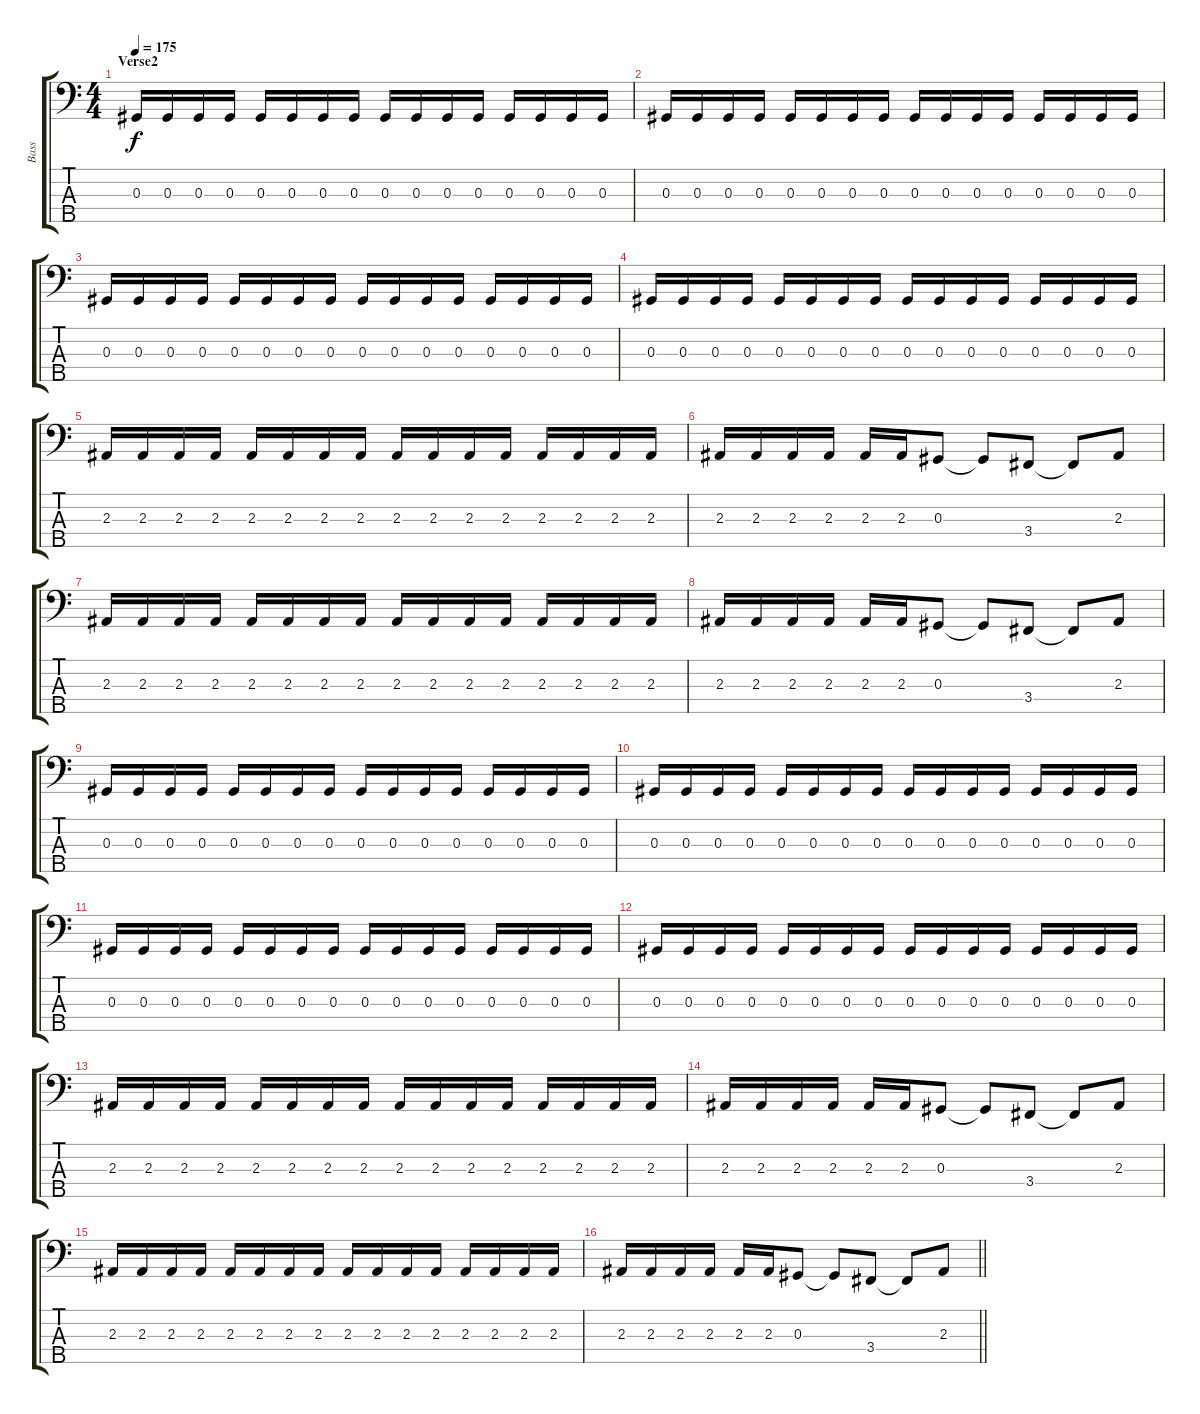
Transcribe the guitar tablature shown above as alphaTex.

\track ("Bass" "Bass") {instrument electricbasspick}
\staff {score tabs}
\tuning (Gb2 Db2 Ab1 Eb1 Bb0) {hide}
\ts (4 4)
\section ("" "Verse2")
\tempo 175
\clef f4
\ks c
0.3.16{dy f} 0.3.16 0.3.16 0.3.16 0.3.16 0.3.16 0.3.16 0.3.16 0.3.16 0.3.16 0.3.16 0.3.16 0.3.16 0.3.16 0.3.16 0.3.16 |
0.3.16 0.3.16 0.3.16 0.3.16 0.3.16 0.3.16 0.3.16 0.3.16 0.3.16 0.3.16 0.3.16 0.3.16 0.3.16 0.3.16 0.3.16 0.3.16 |
0.3.16 0.3.16 0.3.16 0.3.16 0.3.16 0.3.16 0.3.16 0.3.16 0.3.16 0.3.16 0.3.16 0.3.16 0.3.16 0.3.16 0.3.16 0.3.16 |
0.3.16 0.3.16 0.3.16 0.3.16 0.3.16 0.3.16 0.3.16 0.3.16 0.3.16 0.3.16 0.3.16 0.3.16 0.3.16 0.3.16 0.3.16 0.3.16 |
2.3.16 2.3.16 2.3.16 2.3.16 2.3.16 2.3.16 2.3.16 2.3.16 2.3.16 2.3.16 2.3.16 2.3.16 2.3.16 2.3.16 2.3.16 2.3.16 |
2.3.16 2.3.16 2.3.16 2.3.16 2.3.16 2.3.16 0.3.8 0.3{t}.8 3.4.8 3.4{t}.8 2.3.8 |
2.3.16 2.3.16 2.3.16 2.3.16 2.3.16 2.3.16 2.3.16 2.3.16 2.3.16 2.3.16 2.3.16 2.3.16 2.3.16 2.3.16 2.3.16 2.3.16 |
2.3.16 2.3.16 2.3.16 2.3.16 2.3.16 2.3.16 0.3.8 0.3{t}.8 3.4.8 3.4{t}.8 2.3.8 |
0.3.16 0.3.16 0.3.16 0.3.16 0.3.16 0.3.16 0.3.16 0.3.16 0.3.16 0.3.16 0.3.16 0.3.16 0.3.16 0.3.16 0.3.16 0.3.16 |
0.3.16 0.3.16 0.3.16 0.3.16 0.3.16 0.3.16 0.3.16 0.3.16 0.3.16 0.3.16 0.3.16 0.3.16 0.3.16 0.3.16 0.3.16 0.3.16 |
0.3.16 0.3.16 0.3.16 0.3.16 0.3.16 0.3.16 0.3.16 0.3.16 0.3.16 0.3.16 0.3.16 0.3.16 0.3.16 0.3.16 0.3.16 0.3.16 |
0.3.16 0.3.16 0.3.16 0.3.16 0.3.16 0.3.16 0.3.16 0.3.16 0.3.16 0.3.16 0.3.16 0.3.16 0.3.16 0.3.16 0.3.16 0.3.16 |
2.3.16 2.3.16 2.3.16 2.3.16 2.3.16 2.3.16 2.3.16 2.3.16 2.3.16 2.3.16 2.3.16 2.3.16 2.3.16 2.3.16 2.3.16 2.3.16 |
2.3.16 2.3.16 2.3.16 2.3.16 2.3.16 2.3.16 0.3.8 0.3{t}.8 3.4.8 3.4{t}.8 2.3.8 |
2.3.16 2.3.16 2.3.16 2.3.16 2.3.16 2.3.16 2.3.16 2.3.16 2.3.16 2.3.16 2.3.16 2.3.16 2.3.16 2.3.16 2.3.16 2.3.16 |
\barLineRight lightlight
2.3.16 2.3.16 2.3.16 2.3.16 2.3.16 2.3.16 0.3.8 0.3{t}.8 3.4.8 3.4{t}.8 2.3.8
